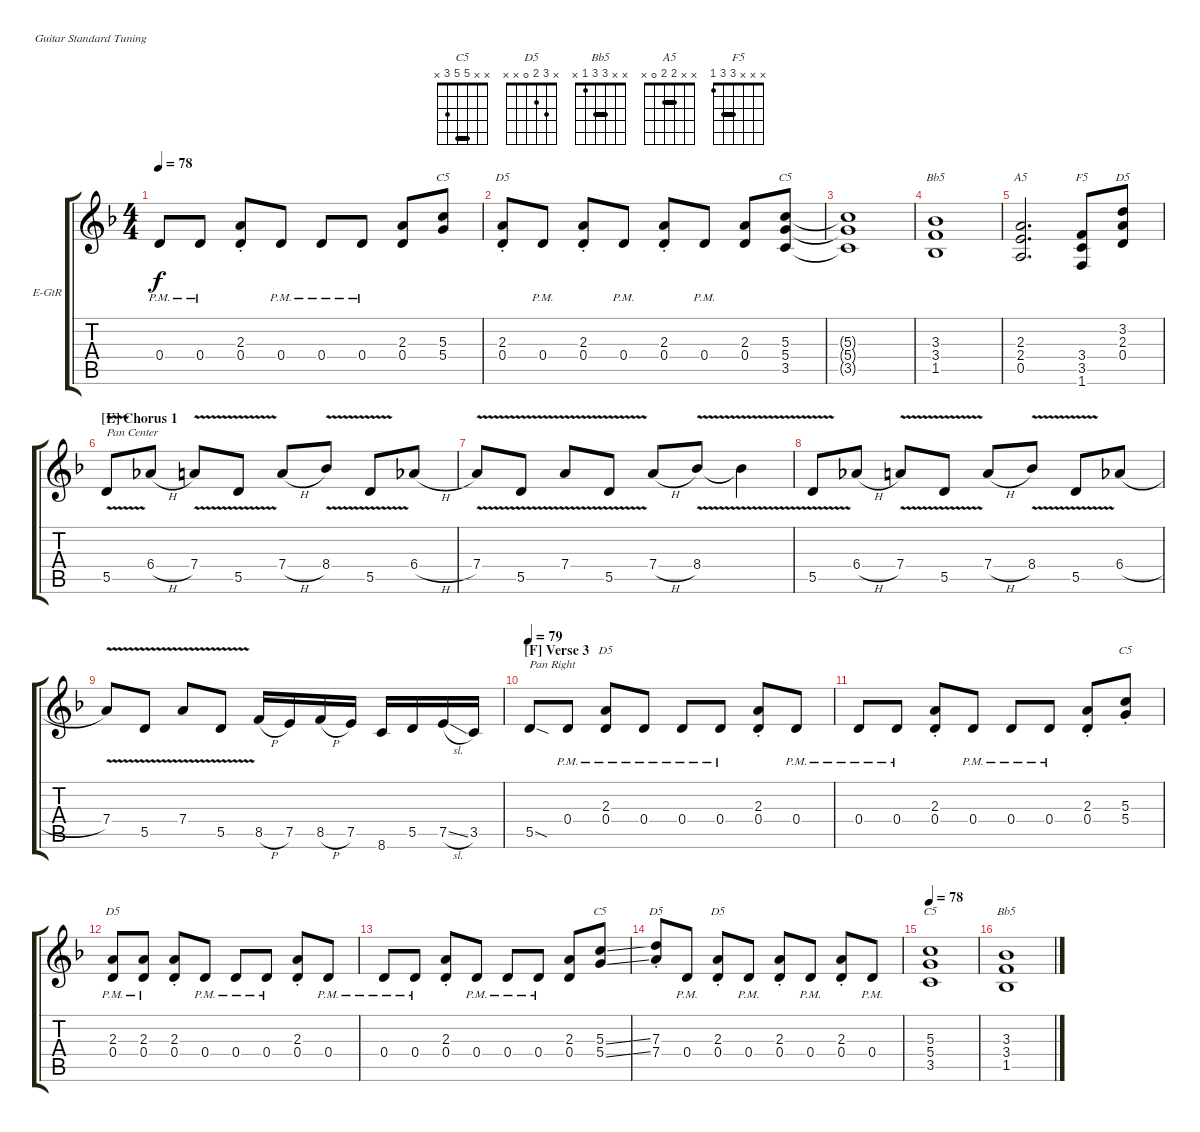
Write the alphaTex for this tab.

\bracketExtendMode groupsimilarinstruments
\firstSystemTrackNameOrientation horizontal
\otherSystemsTrackNameOrientation horizontal
\track ("Vivian Campbell R" "E-GtR") {instrument distortionguitar}
\staff {score tabs}
\tuning (E4 B3 G3 D3 A2 E2)
\chord ("C5" x x 5 5 3 x) {barre 5}
\chord ("D5" x x 7 7 5 x) {firstfret 5 barre 7}
\chord ("Bb5" x x 3 3 1 x) {barre 3}
\chord ("D5" x 3 2 0 x x)
\chord ("A5" x x 2 2 0 x) {barre 2}
\chord ("F5" x x x 3 3 1) {barre 3}
\ts (4 4)
\tempo 78
\clef g2
\ks dminor
0.4{pm}.8{dy f} 0.4{pm}.8 (0.4{st} 2.3{st}).8 0.4{pm}.8 0.4{pm}.8 0.4{pm}.8 (2.3 0.4).8 (5.3 5.4).8{ch "C5"} |
(0.4{st} 2.3{st}).8{ch "D5"} 0.4{pm}.8 (0.4{st} 2.3{st}).8 0.4{pm}.8 (0.4{st} 2.3{st}).8 0.4{pm}.8 (0.4 2.3).8 (5.3 5.4 3.5).8{ch "C5"} |
(5.3{t} 5.4{t} 3.5{t}).1 |
(3.3 3.4 1.5).1{ch "Bb5"} |
(2.3 2.4 0.5).2{d ch "A5"} (3.4 3.5 1.6).8{ch "F5"} (0.4 2.3 3.2).8{ch "D5"} |
\section ("E" "Chorus 1")
5.5{v}.8{txt "Pan Center"} 6.4{h}.8 7.4{v}.8 5.5{v}.8 7.4{h}.8 8.4{v}.8 5.5{v}.8 6.4{h}.8 |
7.4{v}.8 5.5{v}.8 7.4{v}.8 5.5{v}.8 7.4{h}.8 8.4{v}.8 8.4{v t}.4 |
5.5{v}.8 6.4{h}.8 7.4{v}.8 5.5{v}.8 7.4{h}.8 8.4{v}.8 5.5{v}.8 6.4{h}.8 |
7.4{v}.8 5.5{v}.8 7.4{v}.8 5.5{v}.8 8.5{h}.16 7.5.16 8.5{h}.16 7.5.16 8.6.16 5.5.16 7.5{sl}.16 3.5.16 |
\section ("F" "Verse 3")
\tempo 79
5.5{sod}.8{txt "Pan Right"} 0.4{pm}.8 (0.4{pm} 2.3{pm}).8{ch "D5"} 0.4{pm}.8 0.4{pm}.8 0.4{pm}.8 (0.4{st} 2.3{st}).8 0.4{pm}.8 |
0.4{pm}.8 0.4{pm}.8 (0.4{st} 2.3{st}).8 0.4{pm}.8 0.4{pm}.8 0.4{pm}.8 (2.3{st} 0.4{st}).8 (5.3{st} 5.4{st}).8{ch "C5"} |
(0.4{pm} 2.3{pm}).8{ch "D5"} (0.4{pm} 2.3{pm}).8 (0.4{st} 2.3{st}).8 0.4{pm}.8 0.4{pm}.8 0.4{pm}.8 (0.4{st} 2.3{st}).8 0.4{pm}.8 |
0.4{pm}.8 0.4{pm}.8 (0.4{st} 2.3{st}).8 0.4{pm}.8 0.4{pm}.8 0.4{pm}.8 (2.3 0.4).8 (5.3{ss} 5.4{ss}).8{ch "C5"} |
(7.4{st} 7.3{st}).8{ch "D5"} 0.4{pm}.8 (0.4{st} 2.3{st}).8{ch "D5"} 0.4{pm}.8 (0.4{st} 2.3{st}).8 0.4{pm}.8 (0.4{st} 2.3{st}).8 0.4{pm}.8 |
\tempo 78
(5.3 5.4 3.5).1{ch "C5"} |
(3.3 3.4 1.5).1{ch "Bb5"}
